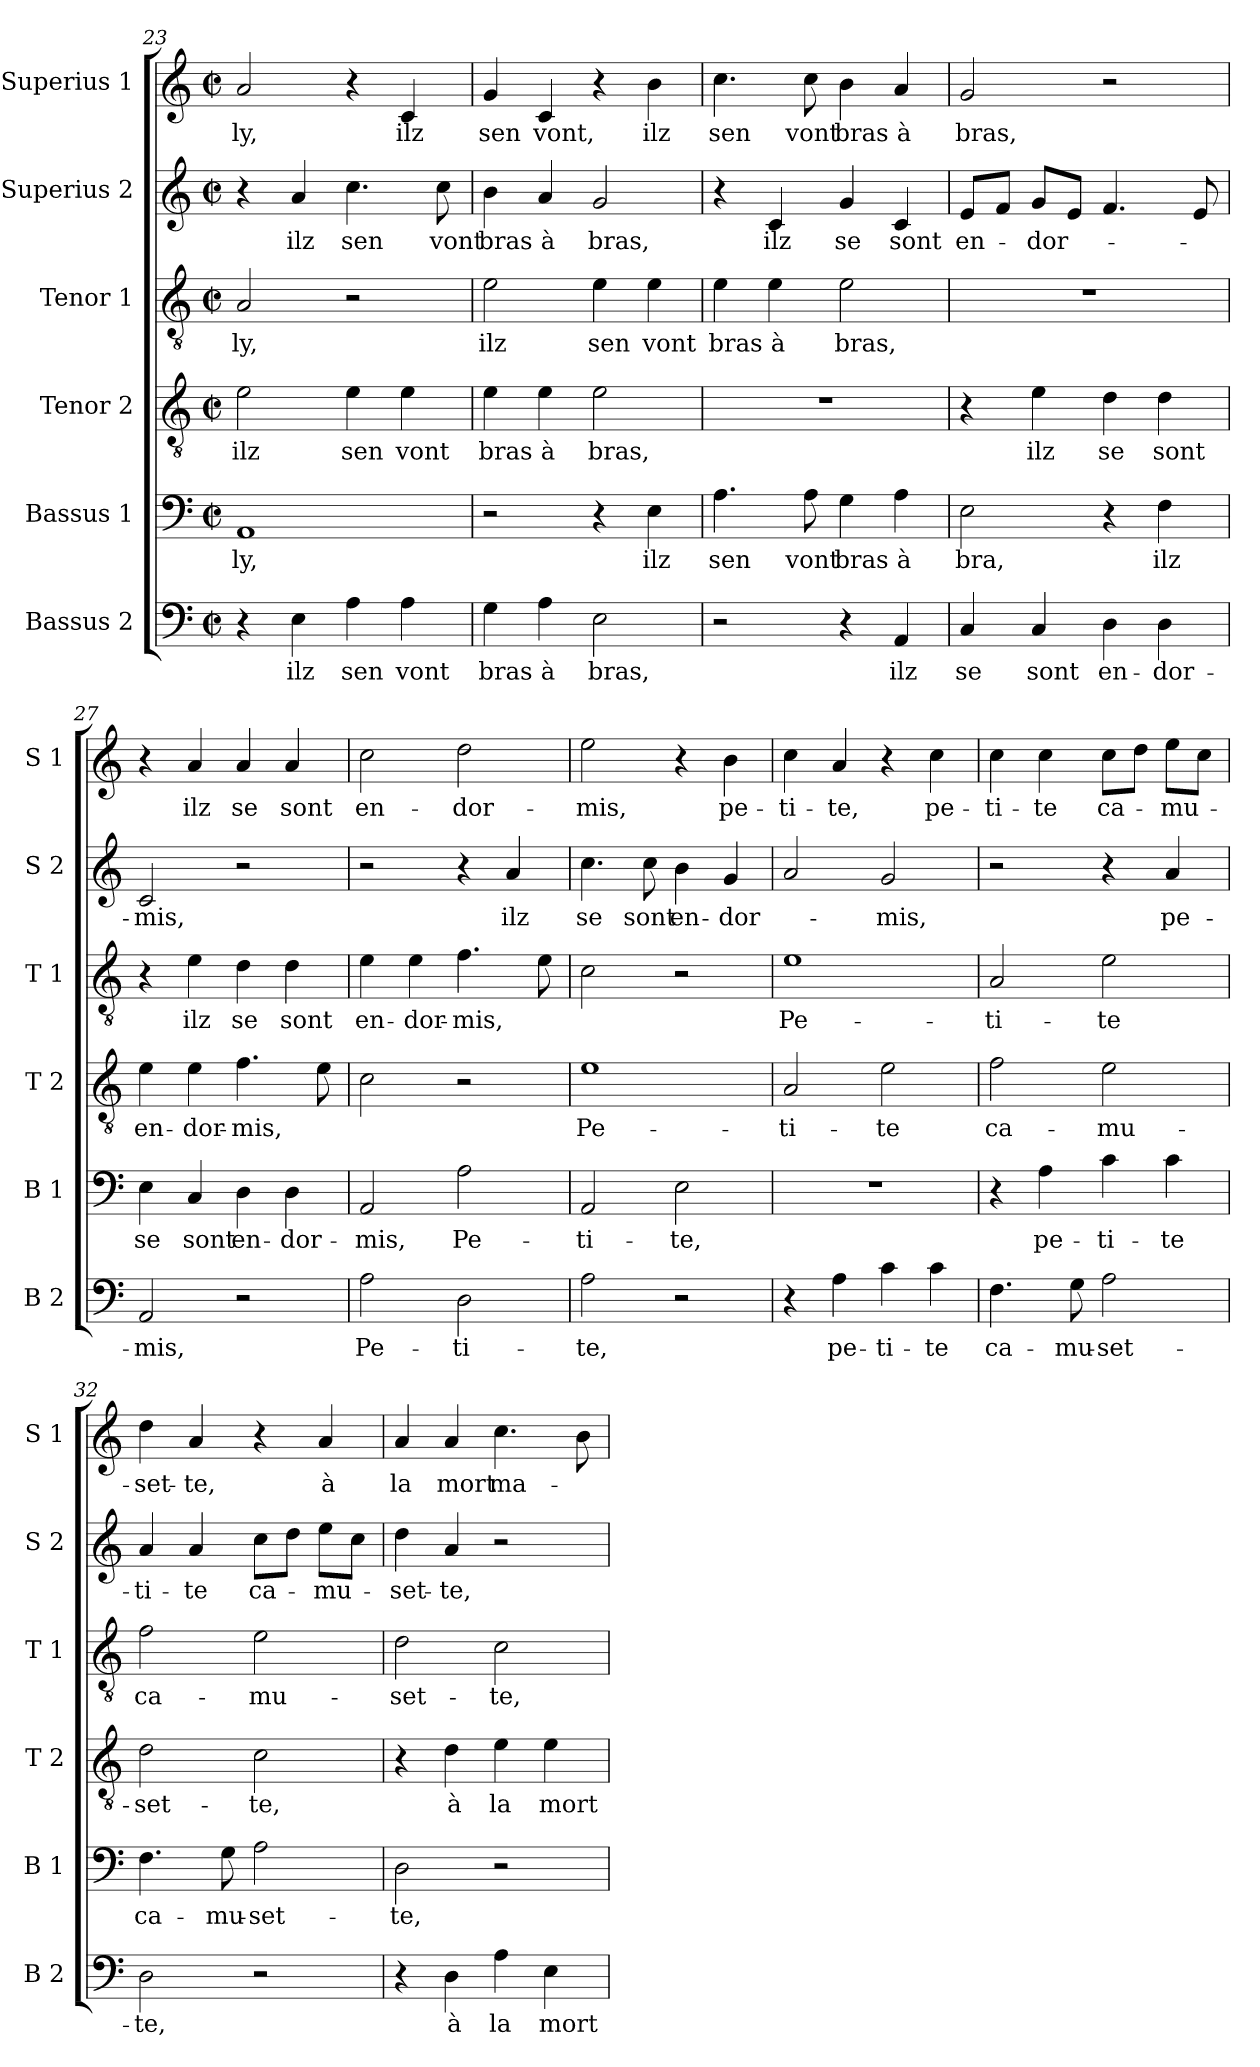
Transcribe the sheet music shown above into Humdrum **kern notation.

**kern	**text	**kern	**text	**kern	**text	**kern	**text	**kern	**text	**kern	**text
*part6	*part6	*part5	*part5	*part4	*part4	*part3	*part3	*part2	*part2	*part1	*part1
*staff6	*staff6	*staff5	*staff5	*staff4	*staff4	*staff3	*staff3	*staff2	*staff2	*staff1	*staff1
*I"Bassus 2	*	*I"Bassus 1	*	*I"Tenor 2	*	*I"Tenor 1	*	*I"Superius 2	*	*I"Superius 1	*
*I'B 2	*	*I'B 1	*	*I'T 2	*	*I'T 1	*	*I'S 2	*	*I'S 1	*
*clefF4	*	*clefF4	*	*clefGv2	*	*clefGv2	*	*clefG2	*	*clefG2	*
*k[]	*	*k[]	*	*k[]	*	*k[]	*	*k[]	*	*k[]	*
*C:	*	*C:	*	*C:	*	*C:	*	*C:	*	*C:	*
*M2/2	*	*M2/2	*	*M2/2	*	*M2/2	*	*M2/2	*	*M2/2	*
*met(c|)	*	*met(c|)	*	*met(c|)	*	*met(c|)	*	*met(c|)	*	*met(c|)	*
=23	=23	=23	=23	=23	=23	=23	=23	=23	=23	=23	=23
4r	.	1AA	-ly,	2e\	ilz	2A/	-ly,	4r	.	2a/	-ly,
4E\	ilz	.	.	.	.	.	.	4a/	ilz	.	.
4A\	sen	.	.	4e\	sen	2r	.	4.cc\	sen	4r	.
4A\	vont	.	.	4e\	vont	.	.	.	.	4c/	ilz
.	.	.	.	.	.	.	.	8cc\	vont	.	.
=24	=24	=24	=24	=24	=24	=24	=24	=24	=24	=24	=24
4G\	bras	2r	.	4e\	bras	2e\	ilz	4b\	bras	4g/	sen
4A\	à	.	.	4e\	à	.	.	4a/	à	4c/	vont,
2E\	bras,	4r	.	2e\	bras,	4e\	sen	2g/	bras,	4r	.
.	.	4E\	ilz	.	.	4e\	vont	.	.	4b\	ilz
=25	=25	=25	=25	=25	=25	=25	=25	=25	=25	=25	=25
2r	.	4.A\	sen	1r	.	4e\	bras	4r	.	4.cc\	sen
.	.	.	.	.	.	4e\	à	4c/	ilz	.	.
.	.	8A\	vont	.	.	.	.	.	.	8cc\	vont
4r	.	4G\	bras	.	.	2e\	bras,	4g/	se	4b\	bras
4AA/	ilz	4A\	à	.	.	.	.	4c/	sont	4a/	à
!!LO:LB:g=z
=26	=26	=26	=26	=26	=26	=26	=26	=26	=26	=26	=26
4C/	se	2E\	bra,	4r	.	1r	.	8e/L	en-	2g/	bras,
.	.	.	.	.	.	.	.	8f/J	.	.	.
4C/	sont	.	.	4e\	ilz	.	.	8g/L	-dor-	.	.
.	.	.	.	.	.	.	.	8e/J	.	.	.
4D\	en-	4r	.	4d\	se	.	.	4.f/	.	2r	.
4D\	-dor-	4F\	ilz	4d\	sont	.	.	.	.	.	.
.	.	.	.	.	.	.	.	8e/	.	.	.
=27	=27	=27	=27	=27	=27	=27	=27	=27	=27	=27	=27
2AA/	-mis,	4E\	se	4e\	en-	4r	.	2c/	-mis,	4r	.
.	.	4C/	sont	4e\	-dor-	4e\	ilz	.	.	4a/	ilz
2r	.	4D\	en-	4.f\	-mis,	4d\	se	2r	.	4a/	se
.	.	4D\	-dor-	.	.	4d\	sont	.	.	4a/	sont
.	.	.	.	8e\	.	.	.	.	.	.	.
=28	=28	=28	=28	=28	=28	=28	=28	=28	=28	=28	=28
2A\	Pe-	2AA/	-mis,	2c\	.	4e\	en-	2r	.	2cc\	en-
.	.	.	.	.	.	4e\	-dor-	.	.	.	.
2D\	-ti-	2A\	Pe-	2r	.	4.f\	-mis,	4r	.	2dd\	-dor-
.	.	.	.	.	.	.	.	4a/	ilz	.	.
.	.	.	.	.	.	8e\	.	.	.	.	.
=29	=29	=29	=29	=29	=29	=29	=29	=29	=29	=29	=29
2A\	-te,	2AA/	-ti-	1e	Pe-	2c\	.	4.cc\	se	2ee\	-mis,
.	.	.	.	.	.	.	.	8cc\	sont	.	.
2r	.	2E\	-te,	.	.	2r	.	4b\	en-	4r	.
.	.	.	.	.	.	.	.	4g/	-dor-	4b\	pe-
=30	=30	=30	=30	=30	=30	=30	=30	=30	=30	=30	=30
4r	.	1r	.	2A/	-ti-	1e	Pe-	2a/	.	4cc\	-ti-
4A\	pe-	.	.	.	.	.	.	.	.	4a/	-te,
4c\	-ti-	.	.	2e\	-te	.	.	2g/	-mis,	4r	.
4c\	-te	.	.	.	.	.	.	.	.	4cc\	pe-
!!LO:PB:g=z
=31	=31	=31	=31	=31	=31	=31	=31	=31	=31	=31	=31
4.F\	ca-	4r	.	2f\	ca-	2A/	-ti-	2r	.	4cc\	-ti-
.	.	4A\	pe-	.	.	.	.	.	.	4cc\	-te
8G\	-mu-	.	.	.	.	.	.	.	.	.	.
2A\	-set-	4c\	-ti-	2e\	-mu-	2e\	-te	4r	.	8cc\L	ca-
.	.	.	.	.	.	.	.	.	.	8dd\J	.
.	.	4c\	-te	.	.	.	.	4a/	pe-	8ee\L	-mu-
.	.	.	.	.	.	.	.	.	.	8cc\J	.
=32	=32	=32	=32	=32	=32	=32	=32	=32	=32	=32	=32
2D\	-te,	4.F\	ca-	2d\	-set-	2f\	ca-	4a/	-ti-	4dd\	-set-
.	.	.	.	.	.	.	.	4a/	-te	4a/	-te,
.	.	8G\	-mu-	.	.	.	.	.	.	.	.
2r	.	2A\	-set-	2c\	-te,	2e\	-mu-	8cc\L	ca-	4r	.
.	.	.	.	.	.	.	.	8dd\J	.	.	.
.	.	.	.	.	.	.	.	8ee\L	-mu-	4a/	à
.	.	.	.	.	.	.	.	8cc\J	.	.	.
=33	=33	=33	=33	=33	=33	=33	=33	=33	=33	=33	=33
4r	.	2D\	-te,	4r	.	2d\	-set-	4dd\	-set-	4a/	la
4D\	à	.	.	4d\	à	.	.	4a/	-te,	4a/	mort
4A\	la	2r	.	4e\	la	2c\	-te,	2r	.	4.cc\	ma-
4E\	mort	.	.	4e\	mort	.	.	.	.	.	.
.	.	.	.	.	.	.	.	.	.	8b\	.
=	=	=	=	=	=	=	=	=	=	=	=
*-	*-	*-	*-	*-	*-	*-	*-	*-	*-	*-	*-
